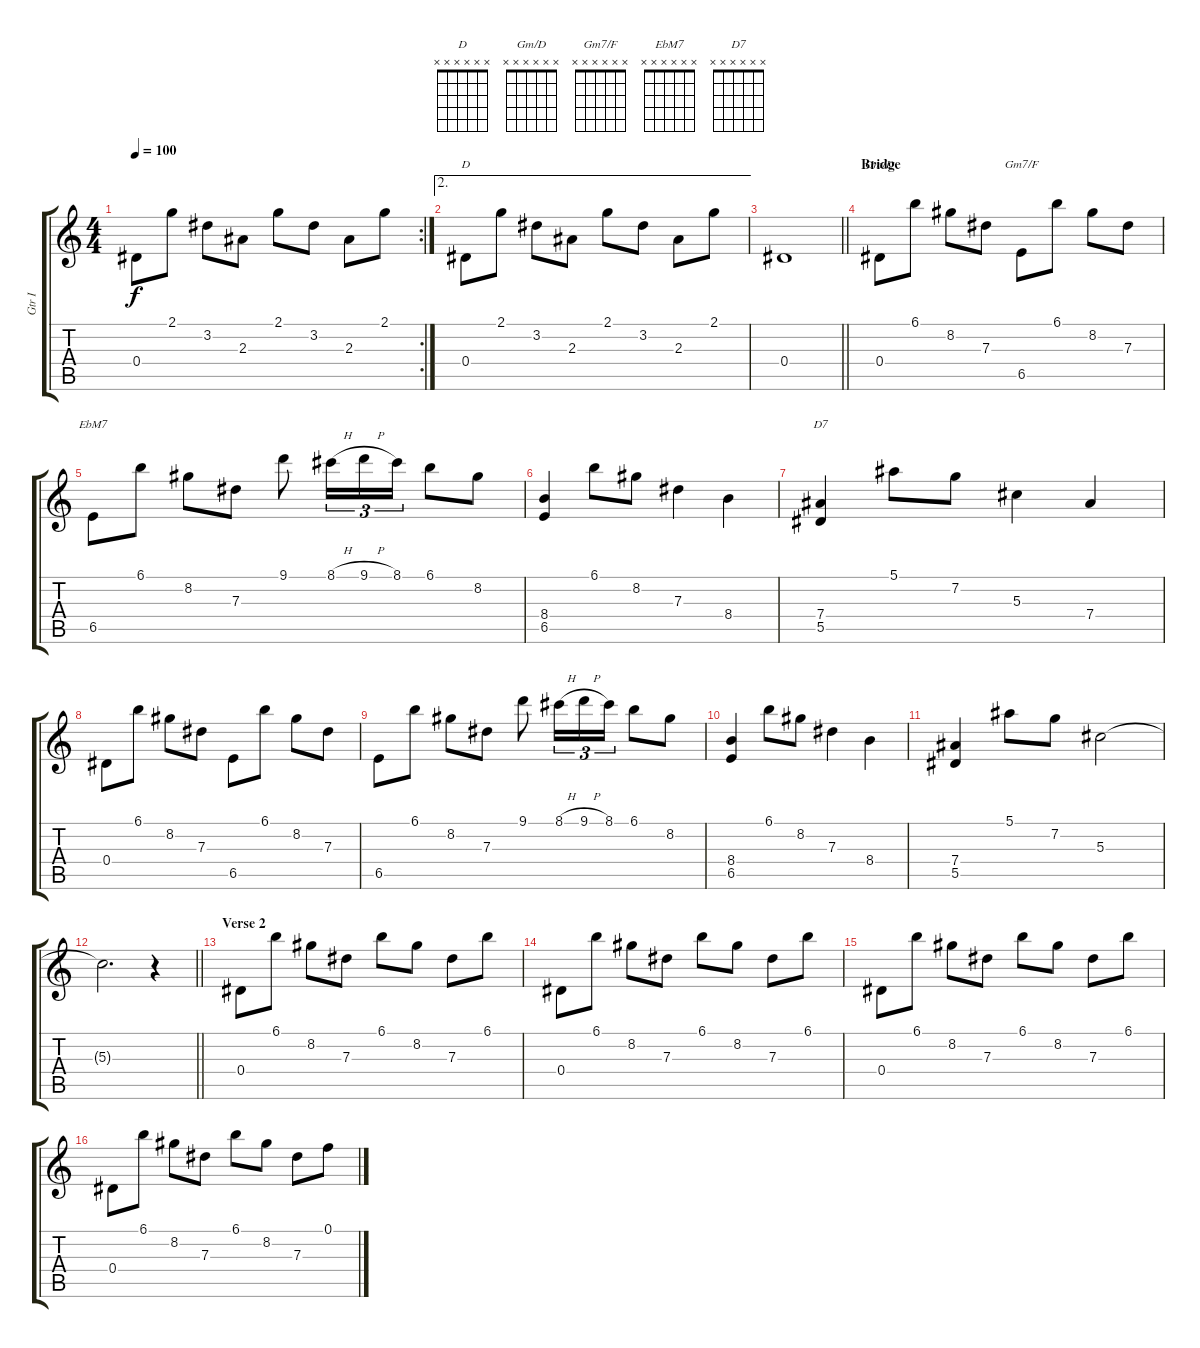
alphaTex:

\track ("Gtr I" "Gtr I") {instrument overdrivenguitar}
\staff {score tabs}
\tuning (F4 C4 Ab3 Eb3 Bb2 F2) {hide}
\chord ("D" x x x x x x)
\chord ("Gm/D" x x x x x x)
\chord ("Gm7/F" x x x x x x)
\chord ("EbM7" x x x x x x)
\chord ("D7" x x x x x x)
\rc 2
\ts (4 4)
\tempo 100
\clef g2
\ks c
0.4.8{dy f} 2.1.8 3.2.8 2.3.8 2.1.8 3.2.8 2.3.8 2.1.8 |
\ae 2
0.4.8{ch "D"} 2.1.8 3.2.8 2.3.8 2.1.8 3.2.8 2.3.8 2.1.8 |
\barLineRight lightlight
0.4.1 |
\section ("" "Bridge")
0.4.8{ch "Gm/D" instrument electricguitarjazz} 6.1.8 8.2.8 7.3.8 6.5.8{ch "Gm7/F"} 6.1.8 8.2.8 7.3.8 |
6.5.8{ch "EbM7"} 6.1.8 8.2.8 7.3.8 9.1.8 8.1{h}.16{tu (3 2)} 9.1{h}.16{tu (3 2)} 8.1.16{tu (3 2)} 6.1.8 8.2.8 |
(8.4 6.5).4 6.1.8 8.2.8 7.3.4 8.4.4 |
(7.4 5.5).4{ch "D7"} 5.1.8 7.2.8 5.3.4 7.4.4 |
0.4.8{instrument electricguitarjazz} 6.1.8 8.2.8 7.3.8 6.5.8 6.1.8 8.2.8 7.3.8 |
6.5.8 6.1.8 8.2.8 7.3.8 9.1.8 8.1{h}.16{tu (3 2)} 9.1{h}.16{tu (3 2)} 8.1.16{tu (3 2)} 6.1.8 8.2.8 |
(8.4 6.5).4 6.1.8 8.2.8 7.3.4 8.4.4 |
(7.4 5.5).4 5.1.8 7.2.8 5.3.2 |
\barLineRight lightlight
5.3{t}.2{d} r.4 |
\section ("" "Verse 2")
0.4.8{volume 10 instrument electricguitarjazz} 6.1.8 8.2.8 7.3.8 6.1.8 8.2.8 7.3.8 6.1.8 |
0.4.8 6.1.8 8.2.8 7.3.8 6.1.8 8.2.8 7.3.8 6.1.8 |
0.4.8 6.1.8 8.2.8 7.3.8 6.1.8 8.2.8 7.3.8 6.1.8 |
0.4.8 6.1.8 8.2.8 7.3.8 6.1.8 8.2.8 7.3.8 0.1.8
